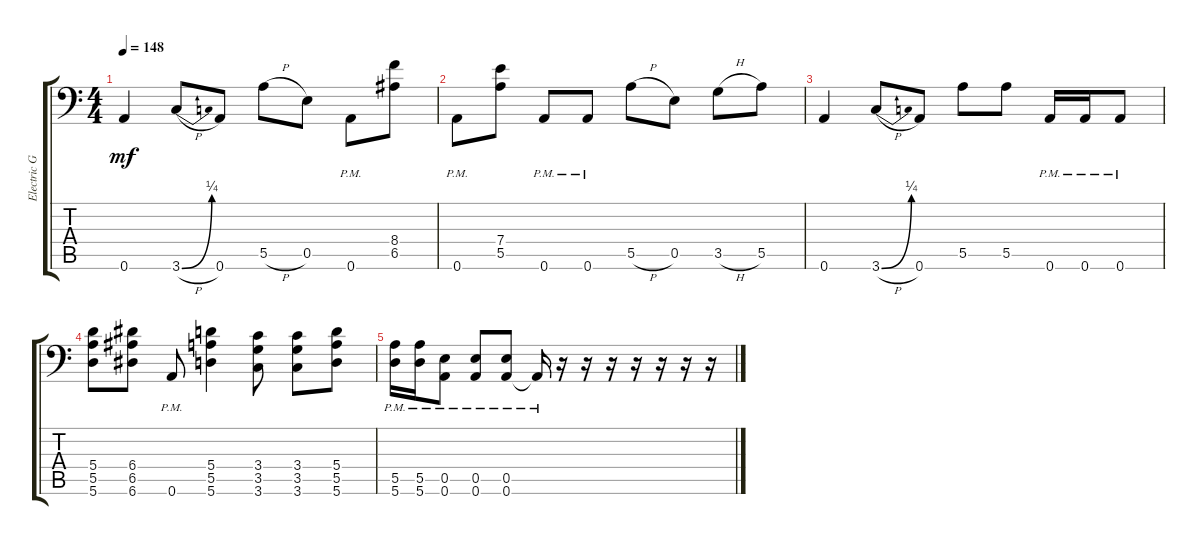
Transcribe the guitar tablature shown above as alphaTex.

\track ("Electric Guitar" "Electric G") {instrument distortionguitar}
\staff {score tabs}
\tuning (B3 Gb3 D3 A2 E2 A1) {hide}
\ts (4 4)
\tempo 148
\clef f4
\ks c
0.6.4{dy mf} 3.6{be (bend 0 0 60 1) h}.8 0.6.8 5.5{h}.8 0.5.8 0.6{pm}.8 (8.4 6.5).8 |
0.6{pm}.8 (7.4 5.5).8 0.6{pm}.8 0.6{pm}.8 5.5{h}.8 0.5.8 3.5{h}.8 5.5.8 |
0.6.4 3.6{be (bend 0 0 60 1) h}.8 0.6.8 5.5.8 5.5.8 0.6{pm}.16 0.6{pm}.16 0.6{pm}.8 |
(5.4 5.5 5.6).8 (6.4 6.5 6.6).8 0.6{pm}.8 (5.4 5.5 5.6).4 (3.4 3.5 3.6).8 (3.4 3.5 3.6).8 (5.4 5.5 5.6).8 |
(5.5{pm} 5.6{pm}).16 (5.5{pm} 5.6{pm}).16 (0.5{pm} 0.6{pm}).8 (0.5{pm} 0.6{pm}).8 (0.5{pm} 0.6{pm}).8 0.6{pm t}.16 r.16 r.16 r.16 r.16 r.16 r.16 r.16
